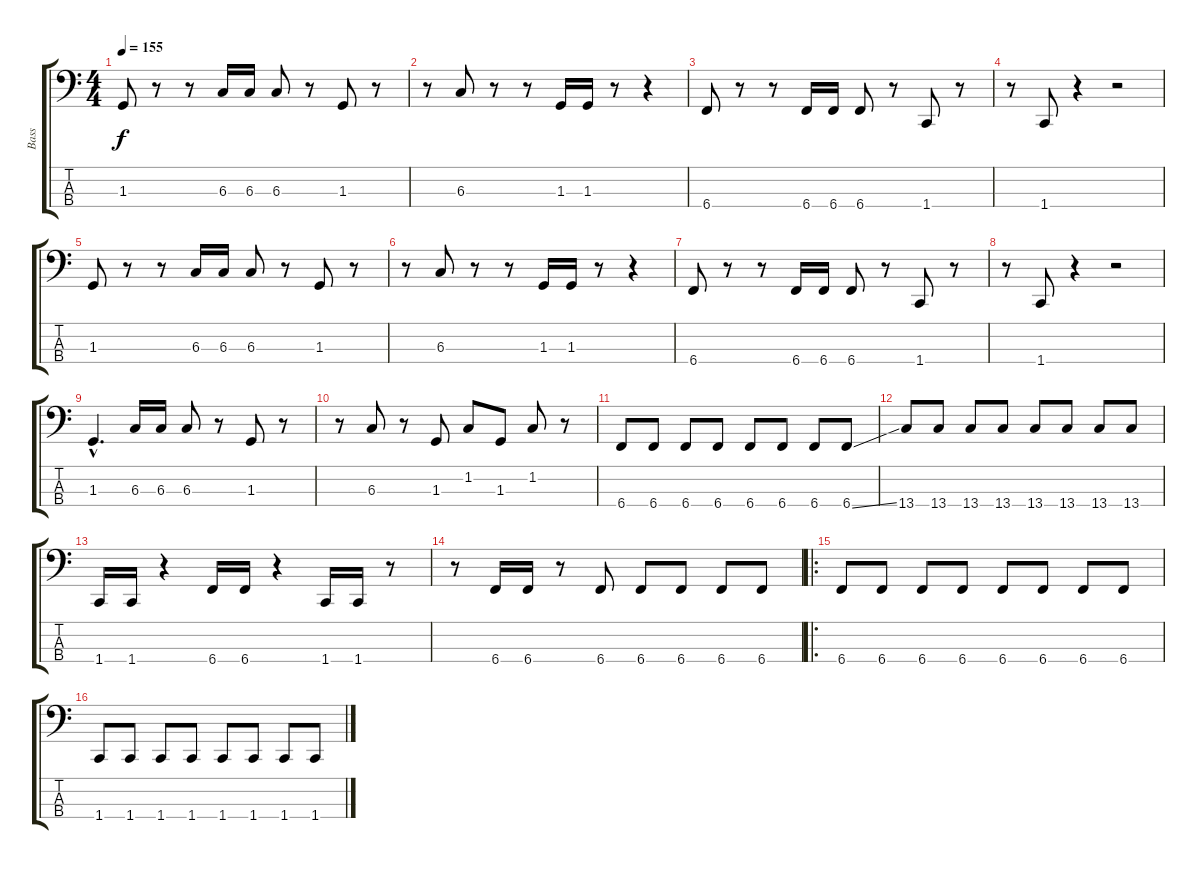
\track ("Bass" "Bass") {instrument electricbassfinger}
\staff {score tabs}
\tuning (E2 B1 Gb1 B0) {hide}
\ts (4 4)
\tempo 155
\clef f4
\ks c
1.3.8{dy f} r.8 r.8 6.3.16 6.3.16 6.3.8 r.8 1.3.8 r.8 |
r.8 6.3.8 r.8 r.8 1.3.16 1.3.16 r.8 r.4 |
6.4.8 r.8 r.8 6.4.16 6.4.16 6.4.8 r.8 1.4.8 r.8 |
r.8 1.4.8 r.4 r.2 |
1.3.8 r.8 r.8 6.3.16 6.3.16 6.3.8 r.8 1.3.8 r.8 |
r.8 6.3.8 r.8 r.8 1.3.16 1.3.16 r.8 r.4 |
6.4.8 r.8 r.8 6.4.16 6.4.16 6.4.8 r.8 1.4.8 r.8 |
r.8 1.4.8 r.4 r.2 |
1.3{hac}.4{d} 6.3.16 6.3.16 6.3.8 r.8 1.3.8 r.8 |
r.8 6.3.8 r.8 1.3.8 1.2.8 1.3.8 1.2.8 r.8 |
6.4.8 6.4.8 6.4.8 6.4.8 6.4.8 6.4.8 6.4.8 6.4{ss}.8 |
13.4.8 13.4.8 13.4.8 13.4.8 13.4.8 13.4.8 13.4.8 13.4.8 |
1.4.16 1.4.16 r.4 6.4.16 6.4.16 r.4 1.4.16 1.4.16 r.8 |
r.8 6.4.16 6.4.16 r.8 6.4.8 6.4.8 6.4.8 6.4.8 6.4.8 |
\ro
6.4.8 6.4.8 6.4.8 6.4.8 6.4.8 6.4.8 6.4.8 6.4.8 |
1.4.8 1.4.8 1.4.8 1.4.8 1.4.8 1.4.8 1.4.8 1.4.8
